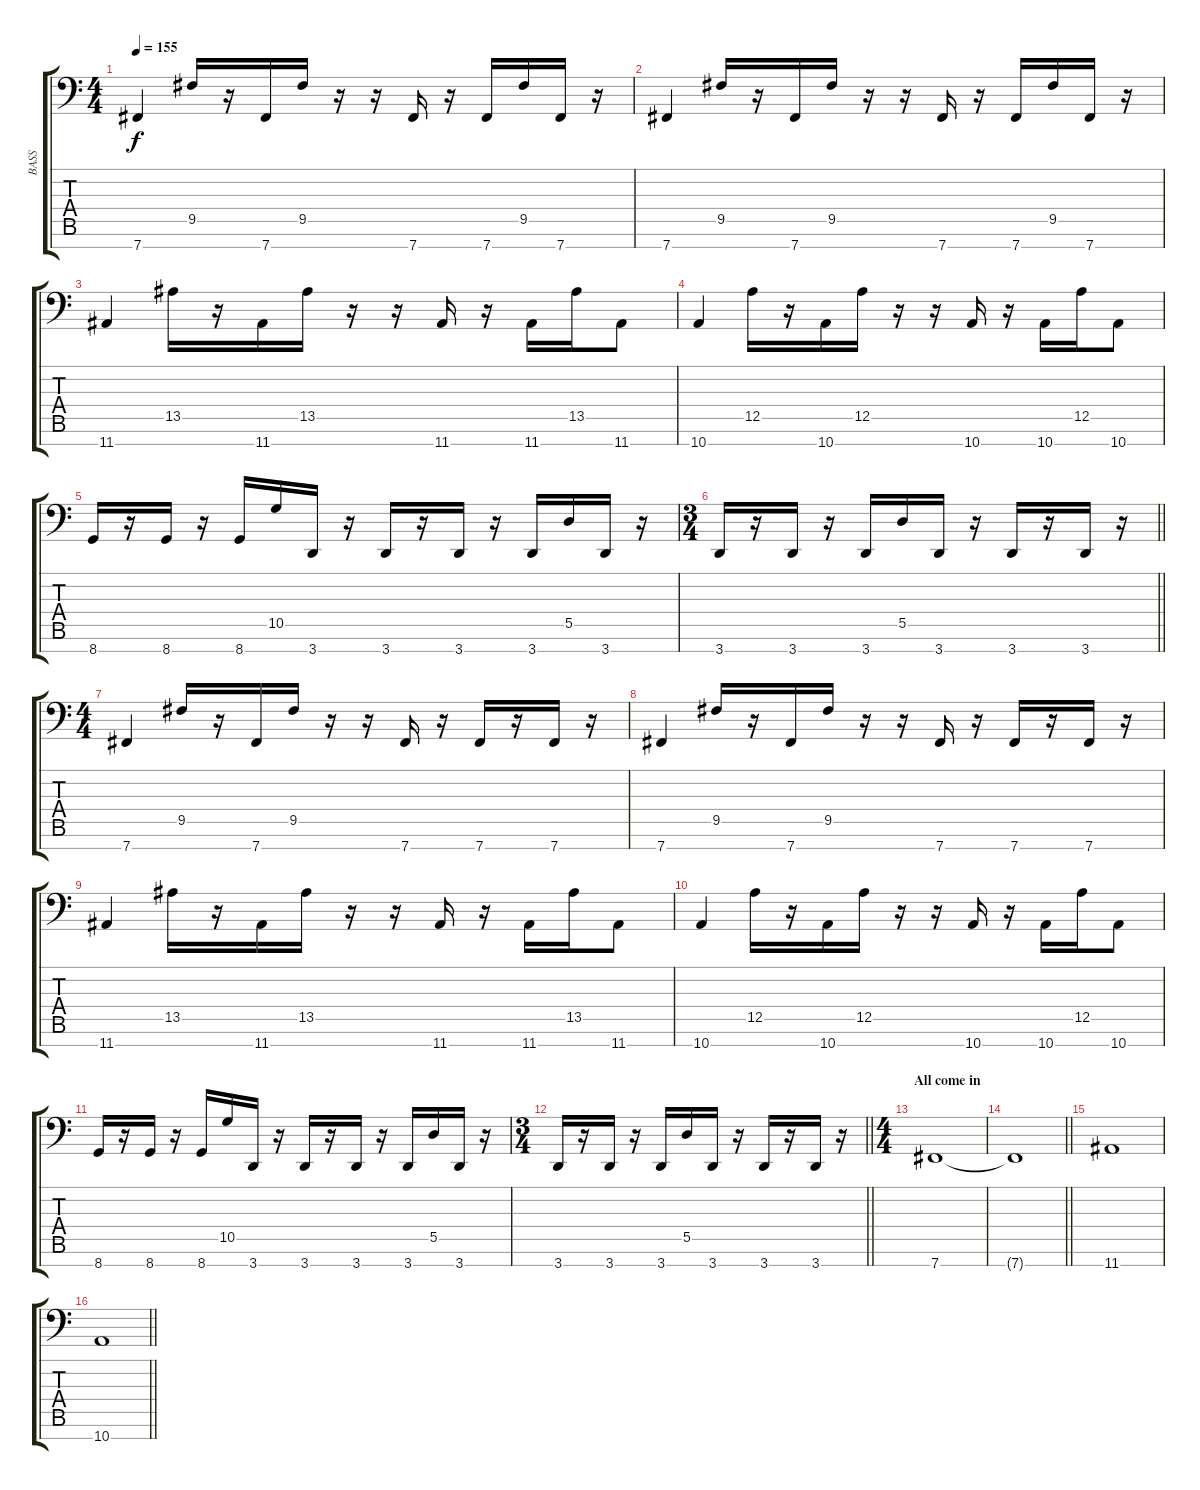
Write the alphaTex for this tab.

\track ("BASS" "BASS") {instrument electricbassfinger}
\staff {score tabs}
\tuning (E3 B2 G2 D2 A1 D1 B0) {hide}
\ts (4 4)
\tempo 155
\clef f4
\ks c
7.7.4{dy f} 9.5.16 r.16 7.7.16 9.5.16 r.16 r.16 7.7.16 r.16 7.7.16 9.5.16 7.7.16 r.16 |
7.7.4 9.5.16 r.16 7.7.16 9.5.16 r.16 r.16 7.7.16 r.16 7.7.16 9.5.16 7.7.16 r.16 |
11.7.4 13.5.16 r.16 11.7.16 13.5.16 r.16 r.16 11.7.16 r.16 11.7.16 13.5.16 11.7.8 |
10.7.4 12.5.16 r.16 10.7.16 12.5.16 r.16 r.16 10.7.16 r.16 10.7.16 12.5.16 10.7.8 |
8.7.16 r.16 8.7.16 r.16 8.7.16 10.5.16 3.7.16 r.16 3.7.16 r.16 3.7.16 r.16 3.7.16 5.5.16 3.7.16 r.16 |
\ts (3 4)
\barLineRight lightlight
3.7.16 r.16 3.7.16 r.16 3.7.16 5.5.16 3.7.16 r.16 3.7.16 r.16 3.7.16 r.16 |
\ts (4 4)
7.7.4 9.5.16 r.16 7.7.16 9.5.16 r.16 r.16 7.7.16 r.16 7.7.16 r.16 7.7.16 r.16 |
7.7.4 9.5.16 r.16 7.7.16 9.5.16 r.16 r.16 7.7.16 r.16 7.7.16 r.16 7.7.16 r.16 |
11.7.4 13.5.16 r.16 11.7.16 13.5.16 r.16 r.16 11.7.16 r.16 11.7.16 13.5.16 11.7.8 |
10.7.4 12.5.16 r.16 10.7.16 12.5.16 r.16 r.16 10.7.16 r.16 10.7.16 12.5.16 10.7.8 |
8.7.16 r.16 8.7.16 r.16 8.7.16 10.5.16 3.7.16 r.16 3.7.16 r.16 3.7.16 r.16 3.7.16 5.5.16 3.7.16 r.16 |
\ts (3 4)
\barLineRight lightlight
3.7.16 r.16 3.7.16 r.16 3.7.16 5.5.16 3.7.16 r.16 3.7.16 r.16 3.7.16 r.16 |
\ts (4 4)
\section ("" "All come in")
7.7.1 |
\barLineRight lightlight
7.7{t}.1 |
11.7.1 |
\barLineRight lightlight
10.7.1
